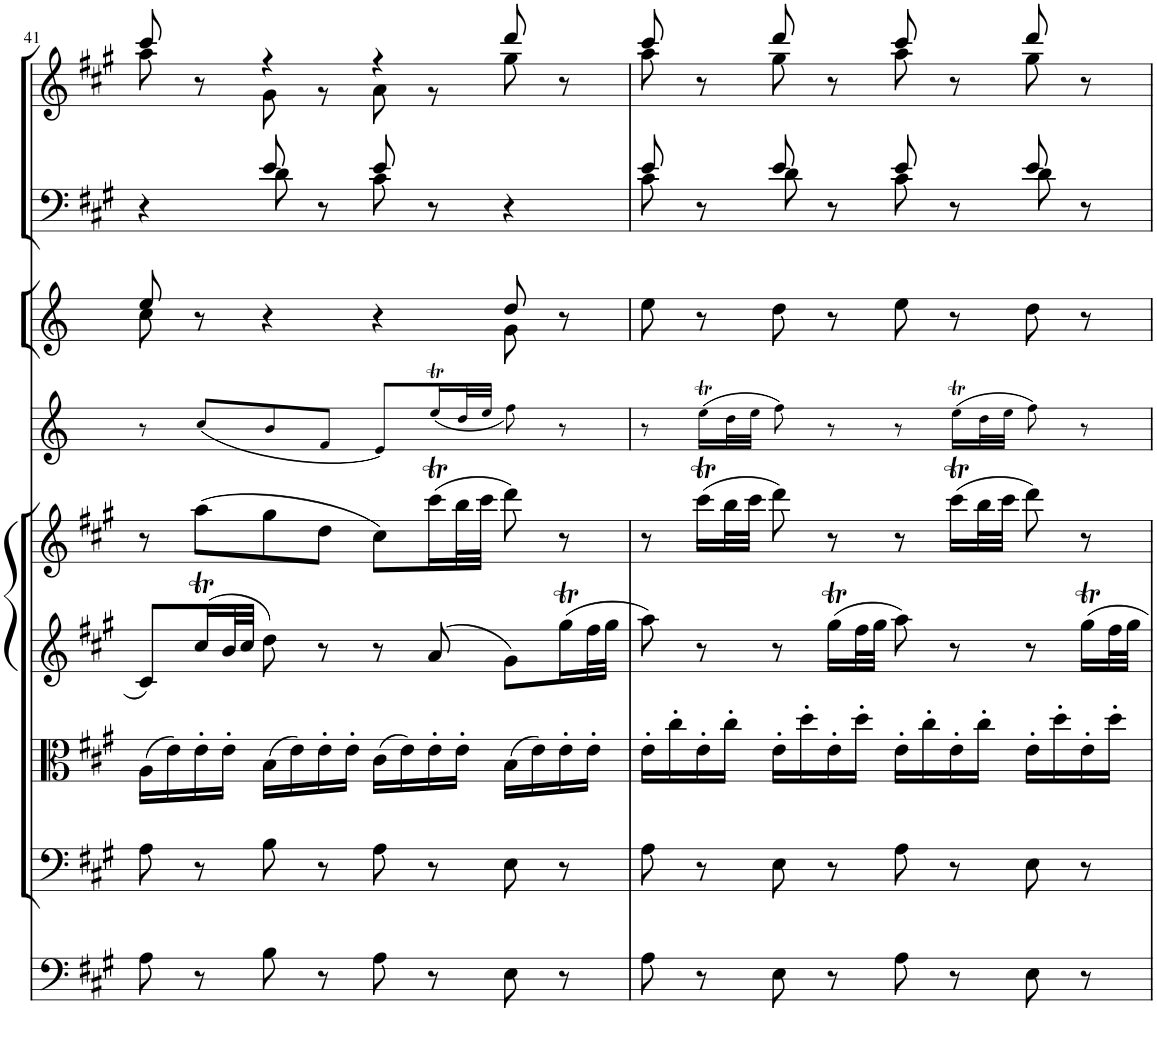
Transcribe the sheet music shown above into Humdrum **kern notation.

**kern	**kern	**kern	**kern	**kern	**kern	**kern	**kern	**kern
*part9	*part8	*part7	*part6	*part5	*part4	*part3	*part2	*part1
*staff9	*staff8	*staff7	*staff6	*staff5	*staff4	*staff3	*staff2	*staff1
*I"Contrabasses	*I"Violoncello e Basso	*I"Viola I, II	*I"Violino II	*I"Violino I	*I"Clarinetto principale in La/A	*I"Corno I, II in La/A	*I"Fagotto I, II	*I"Flauto I, II
*I'Cb	*	*	*	*	*I'Cl	*	*	*I'Fl
!!LO:PB:g=z
*clefF4	*clefF4	*clefC3	*clefG2	*clefG2	*clefG2	*clefG2	*clefF4	*clefG2
*Trd7c12	*	*	*	*	*Trd2c3	*Trd2c3	*	*
*k[f#c#g#]	*k[f#c#g#]	*k[f#c#g#]	*k[f#c#g#]	*k[f#c#g#]	*k[]	*k[]	*k[f#c#g#]	*k[f#c#g#]
*M4/4	*M4/4	*M4/4	*M4/4	*M4/4	*M4/4	*M4/4	*M4/4	*M4/4
*met(c)	*met(c)	*met(c)	*met(c)	*met(c)	*met(c)	*met(c)	*met(c)	*met(c)
=41	=41	=41	=41	=41	=41	=41	=41	=41
*	*	*	*	*	*	*^	*^	*^
8A\	8A\	(16A\LL	8c#/L	8r	8r	8ee/	8cc\	4r	4ryy	8ccc#/	8aa\
.	.	16e\)	.	.	.	.	.	.	.	.	.
8r	8r	16e'\	(16cc#t/L	(8aa\L	(8cc/L	8r	8ryy	.	.	8r	8ryy
.	.	16e'\JJ	32b/L	.	.	.	.	.	.	.	.
.	.	.	32cc#/JJJ	.	.	.	.	.	.	.	.
8B\	8B\	(16B\LL	8dd\)	8gg#\	8b/	4r	4ryy	8e/	8d\	4r	8g#\
.	.	16e\)	.	.	.	.	.	.	.	.	.
8r	8r	16e'\	8r	8dd\J	8f/J	.	.	8r	8ryy	.	8r
.	.	16e'\JJ	.	.	.	.	.	.	.	.	.
8A\	8A\	(16c#\LL	8r	8cc#\L)	8e/L)	4r	4ryy	8e/	8c#\	4r	8a\
.	.	16e\)	.	.	.	.	.	.	.	.	.
8r	8r	16e'\	(8a/	(16ccc#t\L	(<16eet/L	.	.	8r	8ryy	.	8r
.	.	16e'\JJ	.	32bb\L	32dd/L	.	.	.	.	.	.
.	.	.	.	32ccc#\JJJ	32ee/JJJ	.	.	.	.	.	.
8E\	8E\	(16B\LL	8g#\L)	8ddd\)	8ff\)	8dd/	8g\	4r	4ryy	8ddd/	8gg#\
.	.	16e\)	.	.	.	.	.	.	.	.	.
8r	8r	16e'\	(16gg#t\L	8r	8r	8r	8ryy	.	.	8r	8ryy
.	.	16e'\JJ	32ff#\L	.	.	.	.	.	.	.	.
.	.	.	32gg#\JJJ	.	.	.	.	.	.	.	.
*	*	*	*	*	*	*v	*v	*	*	*	*
=42	=42	=42	=42	=42	=42	=42	=42	=42	=42	=42
8A\	8A\	16e'\LL	8aa\)	8r	8r	8ee\	8e/	8c#\	8ccc#/	8aa\
.	.	16cc#'\	.	.	.	.	.	.	.	.
8r	8r	16e'\	8r	(16ccc#t\LL	(16eet\LL	8r	8r	8ryy	8r	8ryy
.	.	16cc#'\JJ	.	32bb\L	32dd\L	.	.	.	.	.
.	.	.	.	32ccc#\JJJ	32ee\JJJ	.	.	.	.	.
8E\	8E\	16e'\LL	8r	8ddd\)	8ff\)	8dd\	8e/	8d\	8ddd/	8gg#\
.	.	16dd'\	.	.	.	.	.	.	.	.
8r	8r	16e'\	(16gg#t\LL	8r	8r	8r	8r	8ryy	8r	8ryy
.	.	16dd'\JJ	32ff#\L	.	.	.	.	.	.	.
.	.	.	32gg#\JJJ	.	.	.	.	.	.	.
8A\	8A\	16e'\LL	8aa\)	8r	8r	8ee\	8e/	8c#\	8ccc#/	8aa\
.	.	16cc#'\	.	.	.	.	.	.	.	.
8r	8r	16e'\	8r	(16ccc#t\LL	(16eet\LL	8r	8r	8ryy	8r	8ryy
.	.	16cc#'\JJ	.	32bb\L	32dd\L	.	.	.	.	.
.	.	.	.	32ccc#\JJJ	32ee\JJJ	.	.	.	.	.
8E\	8E\	16e'\LL	8r	8ddd\)	8ff\)	8dd\	8e/	8d\	8ddd/	8gg#\
.	.	16dd'\	.	.	.	.	.	.	.	.
8r	8r	16e'\	16gg#t\LL	8r	8r	8r	8r	8ryy	8r	8ryy
.	.	16dd'\JJ	32ff#\L	.	.	.	.	.	.	.
.	.	.	32gg#\JJJ	.	.	.	.	.	.	.
*	*	*	*	*	*	*	*v	*v	*	*
*	*	*	*	*	*	*	*	*v	*v
=	=	=	=	=	=	=	=	=
*-	*-	*-	*-	*-	*-	*-	*-	*-
